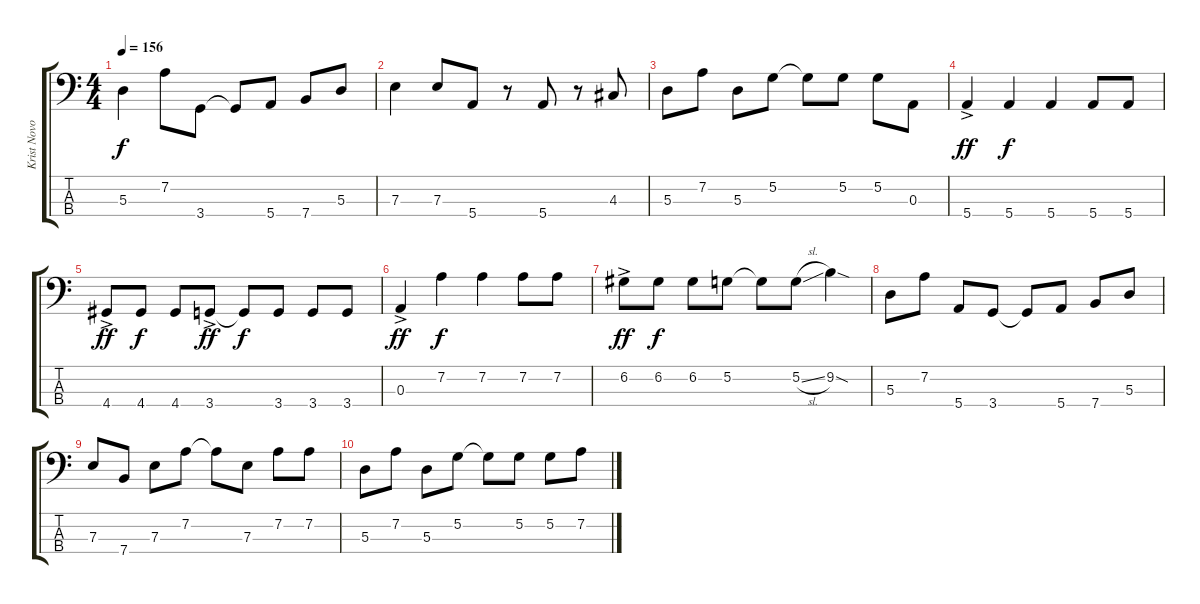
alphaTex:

\track ("Krist Novoselic - Bass" "Krist Novo") {instrument electricbasspick}
\staff {score tabs}
\tuning (G2 D2 A1 E1) {hide}
\ts (4 4)
\tempo 156
\clef f4
\ks c
5.3.4{dy f} 7.2.8 3.4.8 3.4{t}.8 5.4.8 7.4.8 5.3.8 |
7.3.4 7.3.8 5.4.8 r.8 5.4.8 r.8 4.3.8 |
5.3.8 7.2.8 5.3.8 5.2.8 5.2{t}.8 5.2.8 5.2.8 0.3.8 |
5.4{ac}.4{dy ff} 5.4.4{dy f} 5.4.4 5.4.8 5.4.8 |
4.4{ac}.8{dy ff} 4.4.8{dy f} 4.4.8 3.4{ac}.8{dy ff} 3.4{t}.8{dy f} 3.4.8 3.4.8 3.4.8 |
0.3{ac}.4{dy ff} 7.2.4{dy f} 7.2.4 7.2.8 7.2.8 |
6.2{ac}.8{dy ff} 6.2.8{dy f} 6.2.8 5.2.8 5.2{t}.8 5.2{sl}.8 9.2{sod}.4 |
5.3.8 7.2.8 5.4.8 3.4.8 3.4{t}.8 5.4.8 7.4.8 5.3.8 |
7.3.8 7.4.8 7.3.8 7.2.8 7.2{t}.8 7.3.8 7.2.8 7.2.8 |
5.3.8 7.2.8 5.3.8 5.2.8 5.2{t}.8 5.2.8 5.2.8 7.2.8
